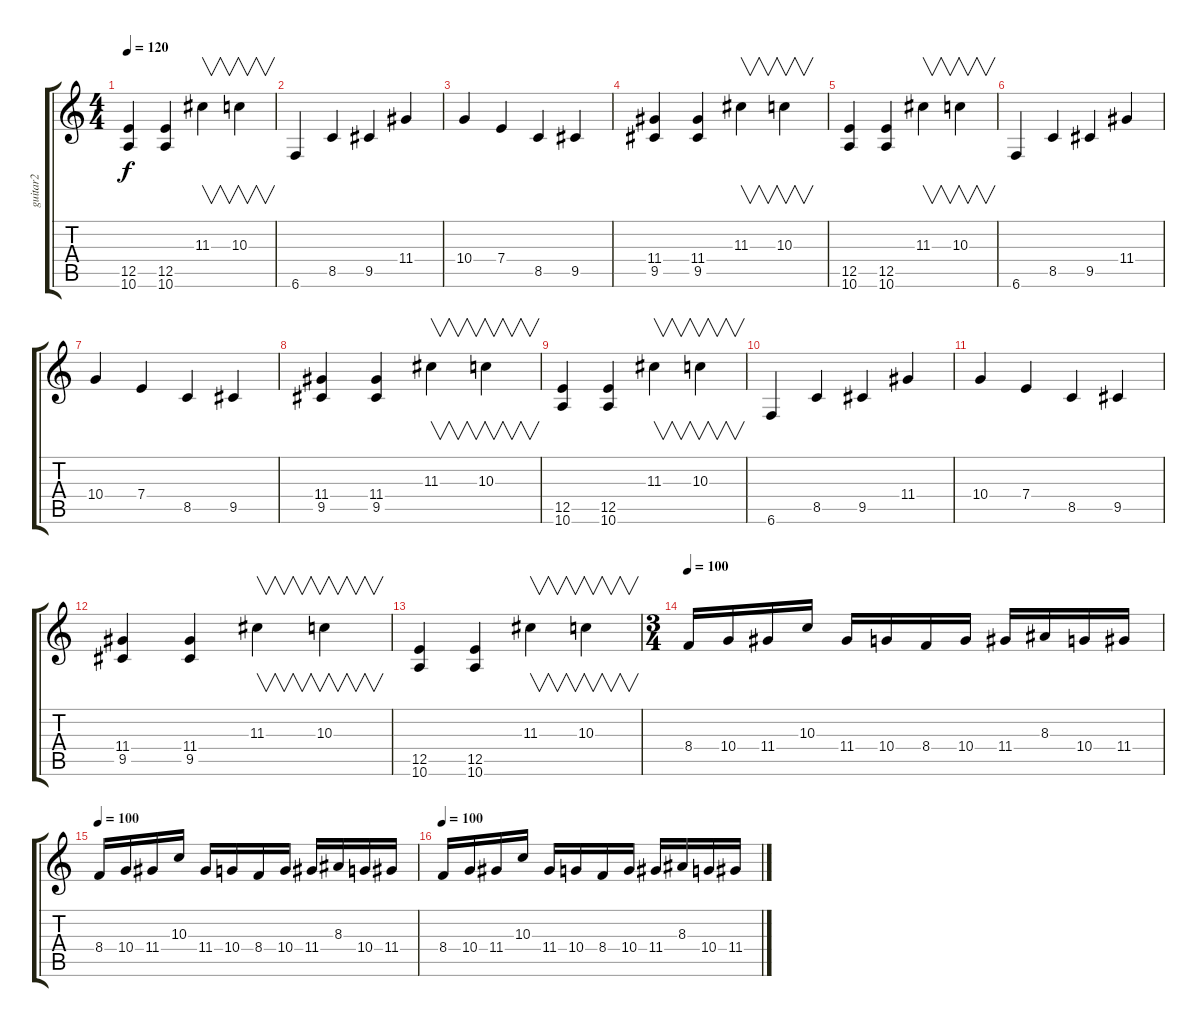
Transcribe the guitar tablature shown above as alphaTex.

\track ("guitar2" "guitar2") {instrument distortionguitar}
\staff {score tabs}
\tuning (B3 Gb3 D3 A2 E2 B1) {hide}
\ts (4 4)
\tempo 120
\clef g2
\ks c
(12.5 10.6).4{dy f} (12.5 10.6).4 11.3.4{v} 10.3.4{v} |
6.6.4 8.5.4 9.5.4 11.4.4 |
10.4.4 7.4.4 8.5.4 9.5.4 |
(11.4 9.5).4 (11.4 9.5).4 11.3.4{v} 10.3.4{v} |
(12.5 10.6).4 (12.5 10.6).4 11.3.4{v} 10.3.4{v} |
6.6.4 8.5.4 9.5.4 11.4.4 |
10.4.4 7.4.4 8.5.4 9.5.4 |
(11.4 9.5).4 (11.4 9.5).4 11.3.4{v} 10.3.4{v} |
(12.5 10.6).4 (12.5 10.6).4 11.3.4{v} 10.3.4{v} |
6.6.4 8.5.4 9.5.4 11.4.4 |
10.4.4 7.4.4 8.5.4 9.5.4 |
(11.4 9.5).4 (11.4 9.5).4 11.3.4{v} 10.3.4{v} |
(12.5 10.6).4 (12.5 10.6).4 11.3.4{v} 10.3.4{v} |
\ts (3 4)
\tempo 100
8.4.16 10.4.16 11.4.16 10.3.16 11.4.16 10.4.16 8.4.16 10.4.16 11.4.16 8.3.16 10.4.16 11.4.16 |
\tempo 100
8.4.16 10.4.16 11.4.16 10.3.16 11.4.16 10.4.16 8.4.16 10.4.16 11.4.16 8.3.16 10.4.16 11.4.16 |
\tempo 100
8.4.16 10.4.16 11.4.16 10.3.16 11.4.16 10.4.16 8.4.16 10.4.16 11.4.16 8.3.16 10.4.16 11.4.16
